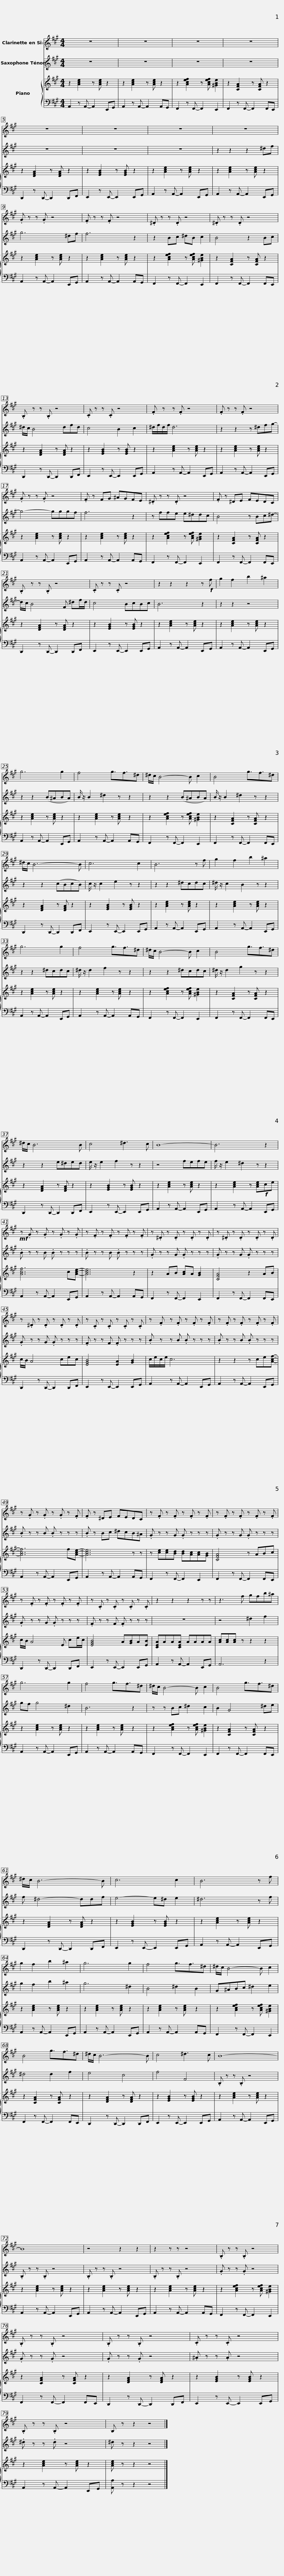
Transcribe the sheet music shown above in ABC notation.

X:1
%%score 1 2 { 3 | 4 }
L:1/8
M:4/4
I:linebreak $
K:A
V:1 treble transpose=-2
V:2 treble transpose=-14
V:3 treble
V:4 bass
V:1
[K:A] z8 | z8 | z8 | z8 | z8 |$ %5
 z8 | z8 | z8 | .G z z .G z4 | .F z z .F z4 |$ %10
 .^D z z .D z4 | .^D z z .D z4 | .B, z z .B, z4 | .C z z .C z4 |$ .F z z .F z4 | %15
 .F z z .F z4 | .G z z .G z4 | .F z FG ^AGFE |$ .^D z z .D z4 | .F z ^DE FEDC | %20
 .B, z z .B, z4 | .C z z .C z4 |$ z2 z2 z2 z!f! f | g2 f2 b2 ^a2 | g6 g2 | %25
 f4 g3/2f3/2^d |$ ^d/c/ B4- B c2 | B4 g3/2f3/2^d | ^d/c/ B6- B | c6 c2 |$ %30
 B6 z f | g2 f2 b2 ^a2 | g6 g2 | f4 g3/2f3/2^d |$ ^d/c/ B4- B c2 | %35
 B4 g3/2f3/2^d | ^d/c/ B6 B | c4 ^d3 c |$ B8- | B6 z2 | %40
!mf! z .G z .G z .G z .G | z .F z .F z .F z .F |$ z .^D z .D z .D z .D | z .^D z .D z .D z .D | z .^D z .D z .D z .D |$ %45
 z .C z .C z .C z .C | z .F z .F z .F z .F | z .F z .F z .F z .F | z .G z .G z .G z .F |$ .F z ^DE FEDC | %50
 z .F z .F z .F z .F | z .F z .F z .F z .F |$ z .F z .F z .F z .F | z .C z .C z .C z .C | z2 z2 z2 z z | %55
 z3 f gfb^a |$ g6 g2 | f4 g3/2f3/2^d | ^d/c/ B4- B c2 | B4 g3/2f3/2^d |$ %60
 ^d/c/ B6- B | c6 c2 | B6 z f | g2 f2 b2 ^a2 | g6 g2 |$ %65
 f4 g3/2f3/2^d | ^d/c/ B4- B c2 | B4 g3/2f3/2^d | ^d/c/ B6- B |$ c4 ^d3 c | %70
 B8- | B8 | z4 z2 z2 |$ z2 z z z4 | .B, z z .B, z4 | %75
 .B, z z .B, z4 | .B, z z .B, z4 |$ .C z z .C z4 | .B, z z .B, z4 | B, z z2 z4 |] %80
V:2
[K:A] z8 | z8 | z8 | z8 | z8 |$ %5
 z8 | z8 | z2 z2 z2 ^df | g6 ^df | f6 z2 |$ %10
 z2 Bc ^dB c2 | B4 z2 Bc | ^d/c/ B4 dfd | c4 B2 c2 |$ ^d/f/d/f/ d6 | %15
 z2 z2 z ^dfg- | g4- gggf | f6 z2 |$ z ffe e^ddc | B4 z Bc^d- | %20
 d/c/ B4 F ^df/d/ | c4 BcBc |$ B6 z2 | z2 z2 z4 | z2 z2 (B^ABA) | %25
 B/ z/ B2 ^d2 z z2 |$ z2 z2 (B^ABA) | B/ z/ B2 ^d2 z z2 | z2 z2 (cBcB) | c/ z/ c2 e2 z z2 |$ %30
 z2 z2 ^dcdc | ^d/ z/ c2 B2 z z2 | z2 z2 ^dcdc | ^d/ z/ d2 f2 z z2 |$ z2 z2 ^dcdc | %35
 ^d/ z/ d2 g2 z z2 | z2 z2 e^ded | e/ z/ e2 f2 z z2 |$ z4 fefe | f/ z/ e2 ^d2 z z2 | %40
 .B z z B .B z z z | .B z z B .B z z z |$ .G z z G .G z z z | .G z z G .G z z z | .G z z G .G z z z |$ %45
 .F z z F .F z z z | .B z z B .B z z z | .B z z B .B z z z | .B z z B .B z z z |$ .B z Bc ^dcB^A | %50
 .G z z G .G z z z | .G z z G .G z z z |$ .G z z G .G z z z | .F z z F .F z z z | z8 | %55
 z4 ^d2 f2 |$ gf g4 ^d2 | B6 z2 | z z Bc ^d2 c2 | B2 G4 ^de |$ %60
 f ^d4- ddf | e4- e^d e2 | ^d6 z f | g2 f2 b2 ^a2 | g6 ^d2 |$ %65
 B4 ^d2 B2 | G^ABc ^d2 e2 | ^d4 d2 f2 | e4 c4 |$ f4 F4 | %70
 .B, z z .B, z4 | .B, z z .B, z4 | .B, z z .B, z4 |$ .B, z z .B, z4 | .G z z .G z4 | %75
 .G z z .G z4 | .G z z .G z4 |$ .^A z z .A z4 | .^d z z .d z4 | ^d z z2 z4 |] %80
V:3
 z2 [Ace]2 z [Ace] z2 | z2 [Ace]2 z [Ace] z2 | z2 [Acef]2 z [Acef] [^GBe]2 | z2 [CFA]2 z [CFA] z2 | z2 [DFA]2 z [DFA] z2 |$ %5
 z2 [EGB]2 z [EGB] z2 | z2 [Ace]2 z [Ace] z2 | z2 [Ace]2 z [Ace] z2 | z2 [Ace]2 z [Ace] z2 | z2 [Ace]2 z [Ace] z2 |$ %10
 z2 [Acef]2 z [Acef] [^GBe]2 | z2 [CFA]2 z [CFA] z2 | z2 [DFA]2 z [DFA] z2 | z2 [EGB]2 z [EGB] z2 |$ z2 [Ace]2 z [Ace] z2 | %15
 z2 [Ace]2 z [Ace] z2 | z2 [Ace]2 z [Ace] z2 | z2 [Ace]2 z [Ace] z2 |$ z2 [Acef]2 z [Acef] [^GBe]2 | z2 [CFA]2 z [CFA] z2 | %20
 z2 [DFA]2 z [DFA] z2 | z2 [EGB]2 z [EGB] z2 |$ z2 [Ace]2 z [Ace] z2 | z2 [Ace]2 z [Ace] z2 | z2 [Ace]2 z [Ace] z2 | %25
 z2 [Ace]2 z [Ace] z2 |$ z2 [Acef]2 z [Acef] [^GBe]2 | z2 [CFA]2 z [CFA] z2 | z2 [DFA]2 z [DFA] z2 | z2 [EGB]2 z [EGB] z2 |$ %30
 z2 [Ace]2 z [Ace] z2 | z2 [Ace]2 z [Ace] z2 | z2 [Ace]2 z [Ace] z2 | z2 [Ace]2 z [Ace] z2 |$ z2 [Acef]2 z [Acef] [^GBe]2 | %35
 z2 [CFA]2 z [CFA] z2 | z2 [DFA]2 z [DFA] z2 | z2 [EGB]2 z [EGB] z2 |$ z2 [Ace]2 z [Ace] z2 | z2 [Ace]2 z [Ace]!f!ce | %40
 [Acf]6 c[Ace]- | [Ace]6 z2 |$ z2 AB [Ac]A [GB]2 | [CFA]4 z2 AB | c/B/ A4 cec |$ %45
 [EGB]4 [EA]2 [GB]2 | c/e/c/e/ c6 | z2 z2 z ce[Acf]- | [Acf]6 f[Ace]- |$ [Ace]6 z z | %50
 z [ce][ce][Bd] [Bd][Ac][Ac][GB] | [CFA]4 z ABc |$ c/B/ A4 E ce/c/ | [EGB]4 A[GB]A[EB] | [CEA]AA[CEA] AAAA | %55
 [Ac][Ac][Ac] z z2 z2 |$ z2 [Ace]2 z [Ace] z2 | z2 [Ace]2 z [Ace] z2 | z2 [Acef]2 z [Acef] [^GBe]2 | z2 [CFA]2 z [CFA] z2 |$ %60
 z2 [DFA]2 z [DFA] z2 | z2 [EGB]2 z [EGB] z2 | z2 [Ace]2 z [Ace] z2 | z2 [Ace]2 z [Ace] z2 | z2 [Ace]2 z [Ace] z2 |$ %65
 z2 [Ace]2 z [Ace] z2 | z2 [Acef]2 z [Acef] [^GBe]2 | z2 [CFA]2 z [CFA] z2 | z2 [DFA]2 z [DFA] z2 |$ z2 [EGB]2 z [EGB] z2 | %70
 z2 [Ace]2 z [Ace] z2 | z2 [Ace]2 z [Ace] z2 | z2 [Ace]2 z [Ace] z2 |$ z2 [Ace]2 z [Ace] z2 | z2 [Acef]2 z [Acef] [^GBe]2 | %75
 z2 [CFA]2 z [CFA] z2 | z2 [DFA]2 z [DFA] z2 |$ z2 [EGB]2 z [EGB] z2 | z2 [Ace]2 z [Ace] z2 | [Ace] z z2 z4 |] %80
V:4
 A,,2 z A,,- A,,2 E,,G,, | A,,2 z A,,- A,,2 A,,G,, | F,,2 z F,,- F,,2 E,,2 | F,,2 z F,,- F,,2 F,,E,, | D,,2 z D,,- D,,2 D,,F,, |$ %5
 E,,2 z E,,- E,,2 E,,G,, | A,,2 z A,,- A,,2 E,,G,, | A,,2 z A,,- A,,2 E,,G,, | A,,2 z A,,- A,,2 E,,G,, | A,,2 z A,,- A,,2 A,,G,, |$ %10
 F,,2 z F,,- F,,2 E,,2 | F,,2 z F,,- F,,2 F,,E,, | D,,2 z D,,- D,,2 D,,F,, | E,,2 z E,,- E,,2 E,,G,, |$ A,,2 z A,,- A,,2 E,,G,, | %15
 A,,2 z A,,- A,,2 E,,G,, | A,,2 z A,,- A,,2 E,,G,, | A,,2 z A,,- A,,2 A,,G,, |$ F,,2 z F,,- F,,2 E,,2 | F,,2 z F,,- F,,2 F,,E,, | %20
 D,,2 z D,,- D,,2 D,,F,, | E,,2 z E,,- E,,2 E,,G,, |$ A,,2 z A,,- A,,2 E,,G,, | A,,2 z A,,- A,,2 E,,G,, | A,,2 z A,,- A,,2 E,,G,, | %25
 A,,2 z A,,- A,,2 A,,G,, |$ F,,2 z F,,- F,,2 E,,2 | F,,2 z F,,- F,,2 F,,E,, | D,,2 z D,,- D,,2 D,,F,, | E,,2 z E,,- E,,2 E,,G,, |$ %30
 A,,2 z A,,- A,,2 E,,G,, | A,,2 z A,,- A,,2 E,,G,, | A,,2 z A,,- A,,2 E,,G,, | A,,2 z A,,- A,,2 A,,G,, |$ F,,2 z F,,- F,,2 E,,2 | %35
 F,,2 z F,,- F,,2 F,,E,, | D,,2 z D,,- D,,2 D,,F,, | E,,2 z E,,- E,,2 E,,G,, |$ A,,2 z A,,- A,,2 E,,G,, | A,,2 z A,,- A,,2 E,,G,, | %40
 A,,2 z A,,- A,,2 E,,G,, | A,,2 z A,,- A,,2 A,,G,, |$ F,,2 z F,,- F,,2 E,,2 | F,,2 z F,,- F,,2 F,,E,, | D,,2 z D,,- D,,2 D,,F,, |$ %45
 E,,2 z E,,- E,,2 E,,G,, | A,,2 z A,,- A,,2 E,,G,, | A,,2 z A,,- A,,2 E,,G,, | A,,2 z A,,- A,,2 E,,G,, |$ A,,2 z A,,- A,,2 A,,G,, | %50
 F,,2 z F,,- F,,2 E,,2 | F,,2 z F,,- F,,2 F,,E,, |$ D,,2 z D,,- D,,2 D,,F,, | E,,2 z E,,- E,,2 E,,G,, | A,,2 z A,,- A,,2 E,,G,, | %55
 A,,6 z2 |$ A,,2 z A,,- A,,2 E,,G,, | A,,2 z A,,- A,,2 A,,G,, | F,,2 z F,,- F,,2 E,,2 | F,,2 z F,,- F,,2 F,,E,, |$ %60
 D,,2 z D,,- D,,2 D,,F,, | E,,2 z E,,- E,,2 E,,G,, | A,,2 z A,,- A,,2 E,,G,, | A,,2 z A,,- A,,2 E,,G,, | A,,2 z A,,- A,,2 E,,G,, |$ %65
 A,,2 z A,,- A,,2 A,,G,, | F,,2 z F,,- F,,2 E,,2 | F,,2 z F,,- F,,2 F,,E,, | D,,2 z D,,- D,,2 D,,F,, |$ E,,2 z E,,- E,,2 E,,G,, | %70
 A,,2 z A,,- A,,2 E,,G,, | A,,2 z A,,- A,,2 E,,G,, | A,,2 z A,,- A,,2 E,,G,, |$ A,,2 z A,,- A,,2 A,,G,, | F,,2 z F,,- F,,2 E,,2 | %75
 F,,2 z F,,- F,,2 F,,E,, | D,,2 z D,,- D,,2 D,,F,, |$ E,,2 z E,,- E,,2 E,,G,, | A,,2 z A,,- A,,2 E,,G,, | [A,,A,] z z2 z4 |] %80
